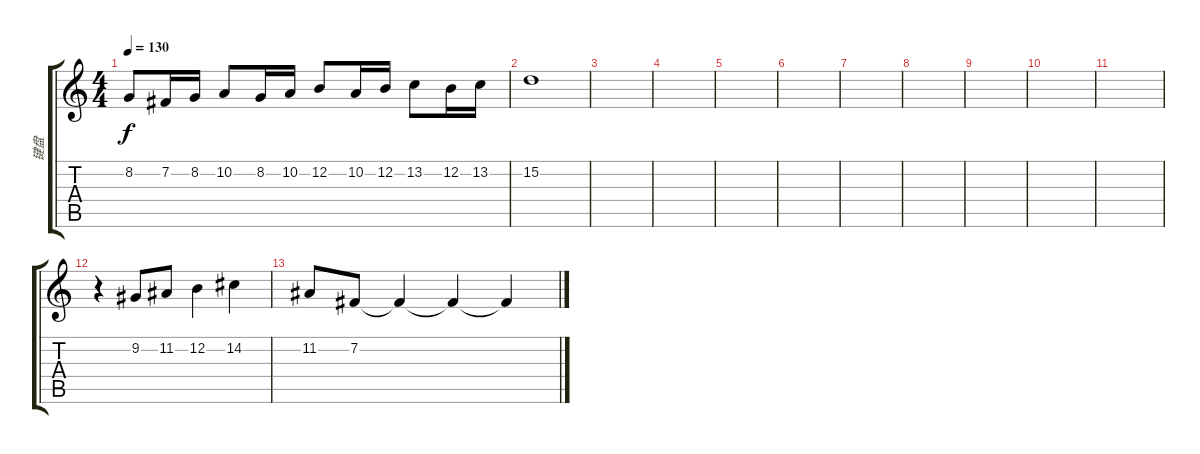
\track ("键盘" "键盘") {instrument choiraahs}
\staff {score tabs}
\tuning (E4 B3 G3 D3 A2 D2) {hide}
\ts (4 4)
\tempo 130
\clef g2
\ks c
8.2.8{dy f} 7.2.16 8.2.16 10.2.8 8.2.16 10.2.16 12.2.8 10.2.16 12.2.16 13.2.8 12.2.16 13.2.16 |
15.2.1 |
|
|
|
|
|
|
|
|
|
r.4 9.2.8 11.2.8 12.2.4 14.2.4 |
11.2.8 7.2.8 7.2{t}.4 7.2{t}.4 7.2{t}.4
